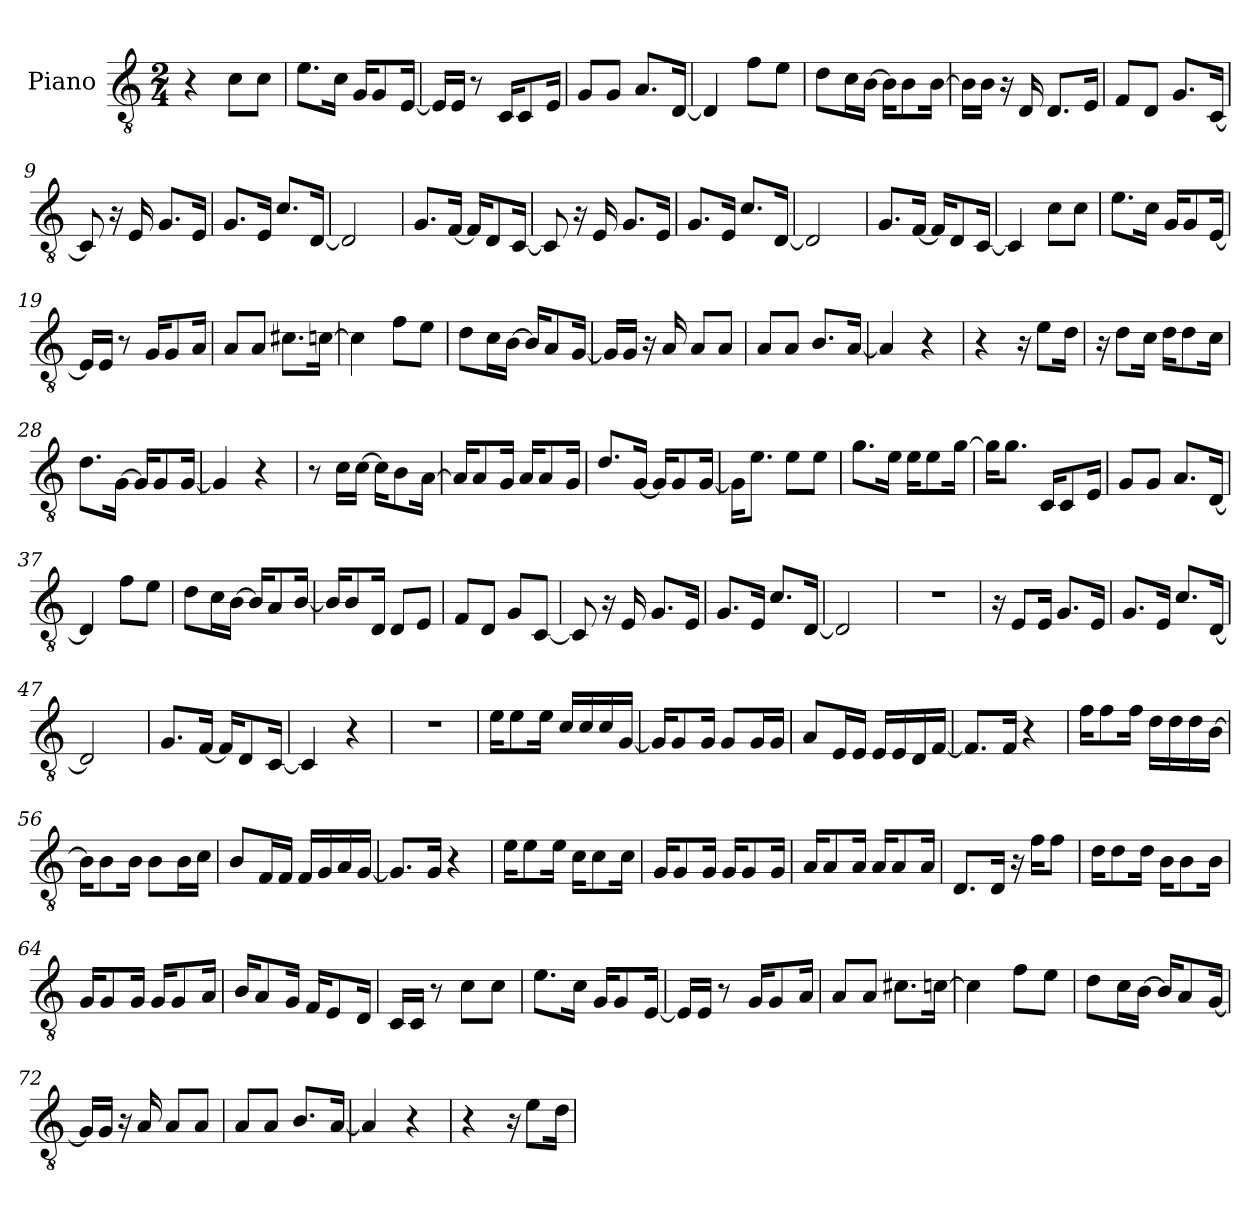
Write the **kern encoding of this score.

**kern
*part1
*staff1
*I"Piano
*I'Pno.
*clefGv2
*k[]
*M2/4
*MM100
=1
4r
8c\L
8c\J
=2
8.e\L
16c\Jk
16G/KL
8G/
[16E/Jk
=3
16E/LL]
16E/JJ
8r
16C/KL
8C/
16E/Jk
=4
8G/L
8G/J
8.A/L
[16D/Jk
=5
4D/]
8f\L
8e\J
=6
8d\L
16c\L
[16B\JJ
16B\KL]
8B\
[16B\Jk
=7
16B\LL]
16B\JJ
16r
16D/
8.D/L
16E/Jk
!!LO:LB:g=z
=8
8F/L
8D/J
8.G/L
[16C/Jk
=9
8C/]
16r
16E/
8.G/L
16E/Jk
=10
8.G/L
16E/Jk
8.c/L
[16D/Jk
=11
2D/]
=12
8.G/L
[16F/Jk
16F/KL]
8D/
[16C/Jk
=13
8C/]
16r
16E/
8.G/L
16E/Jk
=14
8.G/L
16E/Jk
8.c/L
[16D/Jk
=15
2D/]
!!LO:LB:g=z
=16
8.G/L
[16F/Jk
16F/KL]
8D/
[16C/Jk
=17
4C/]
8c\L
8c\J
=18
8.e\L
16c\Jk
16G/KL
8G/
[16E/Jk
=19
16E/LL]
16E/JJ
8r
16G/KL
8G/
16A/Jk
=20
8A/L
8A/J
8.c#X\L
[16cn\Jk
=21
4c\]
8f\L
8e\J
=22
8d\L
16c\L
[16B\JJ
16B/KL]
8A/
[16G/Jk
!!LO:LB:g=z
=23
16G/LL]
16G/JJ
16r
16A/
8A/L
8A/J
=24
8A/L
8A/J
8.B/L
[16A/Jk
=25
4A/]
4r
=26
4r
16r
8e\L
16d\Jk
=27
16r
8d\L
16c\Jk
16d\KL
8d\
16c\Jk
=28
8.d\L
[16G\Jk
16G/KL]
8G/
[16G/Jk
=29
4G/]
4r
=30
8r
16c\LL
[16c\JJ
16c\KL]
8B\
[16A\Jk
!!LO:LB:g=z
=31
16A/KL]
8A/
16G/Jk
16A/KL
8A/
16G/Jk
=32
8.d/L
[16G/Jk
16G/KL]
8G/
[16G/Jk
=33
16G\KL]
8.e\J
8e\L
8e\J
=34
8.g\L
16e\Jk
16e\KL
8e\
[16g\Jk
=35
16g\KL]
8.g\J
16C/KL
8C/
16E/Jk
=36
8G/L
8G/J
8.A/L
[16D/Jk
=37
4D/]
8f\L
8e\J
!!LO:LB:g=z
=38
8d\L
16c\L
[16B\JJ
16B/KL]
8A/
[16B/Jk
=39
16B/KL]
8B/
16D/Jk
8D/L
8E/J
=40
8F/L
8D/J
8G/L
[8C/J
=41
8C/]
16r
16E/
8.G/L
16E/Jk
=42
8.G/L
16E/Jk
8.c/L
[16D/Jk
=43
2D/]
=44
2r
=45
16r
8E/L
16E/Jk
8.G/L
16E/Jk
!!LO:LB:g=z
=46
8.G/L
16E/Jk
8.c/L
[16D/Jk
=47
2D/]
=48
8.G/L
[16F/Jk
16F/KL]
8D/
[16C/Jk
=49
4C/]
4r
=50
2r
=51
16e\KL
8e\
16e\Jk
16c/LL
16c/
16c/
[16G/JJ
=52
16G/KL]
8G/
16G/Jk
8G/L
16G/L
16G/JJ
=53
8A/L
16E/L
16E/JJ
16E/LL
16E/
16D/
[16F/JJ
=54
8.F/L]
16F/Jk
4r
!!LO:LB:g=z
=55
16f\KL
8f\
16f\Jk
16d\LL
16d\
16d\
[16B\JJ
=56
16B\KL]
8B\
16B\Jk
8B\L
16B\L
16c\JJ
=57
8B/L
16F/L
16F/JJ
16F/LL
16G/
16A/
[16G/JJ
=58
8.G/L]
16G/Jk
4r
=59
16e\KL
8e\
16e\Jk
16c\KL
8c\
16c\Jk
=60
16G/KL
8G/
16G/Jk
16G/KL
8G/
16G/Jk
=61
16A/KL
8A/
16A/Jk
16A/KL
8A/
16A/Jk
!!LO:LB:g=z
=62
8.D/L
16D/Jk
16r
16f\KL
8f\J
=63
16d\KL
8d\
16d\Jk
16B\KL
8B\
16B\Jk
=64
16G/KL
8G/
16G/Jk
16G/KL
8G/
16A/Jk
=65
16B/KL
8A/
16G/Jk
16F/KL
8E/
16D/Jk
=66
16C/LL
16C/JJ
8r
8c\L
8c\J
=67
8.e\L
16c\Jk
16G/KL
8G/
[16E/Jk
=68
16E/LL]
16E/JJ
8r
16G/KL
8G/
16A/Jk
!!LO:LB:g=z
=69
8A/L
8A/J
8.c#X\L
[16cn\Jk
=70
4c\]
8f\L
8e\J
=71
8d\L
16c\L
[16B\JJ
16B/KL]
8A/
[16G/Jk
=72
16G/LL]
16G/JJ
16r
16A/
8A/L
8A/J
=73
8A/L
8A/J
8.B/L
[16A/Jk
=74
4A/]
4r
=75
4r
16r
8e\L
16d\Jk
=
*-
